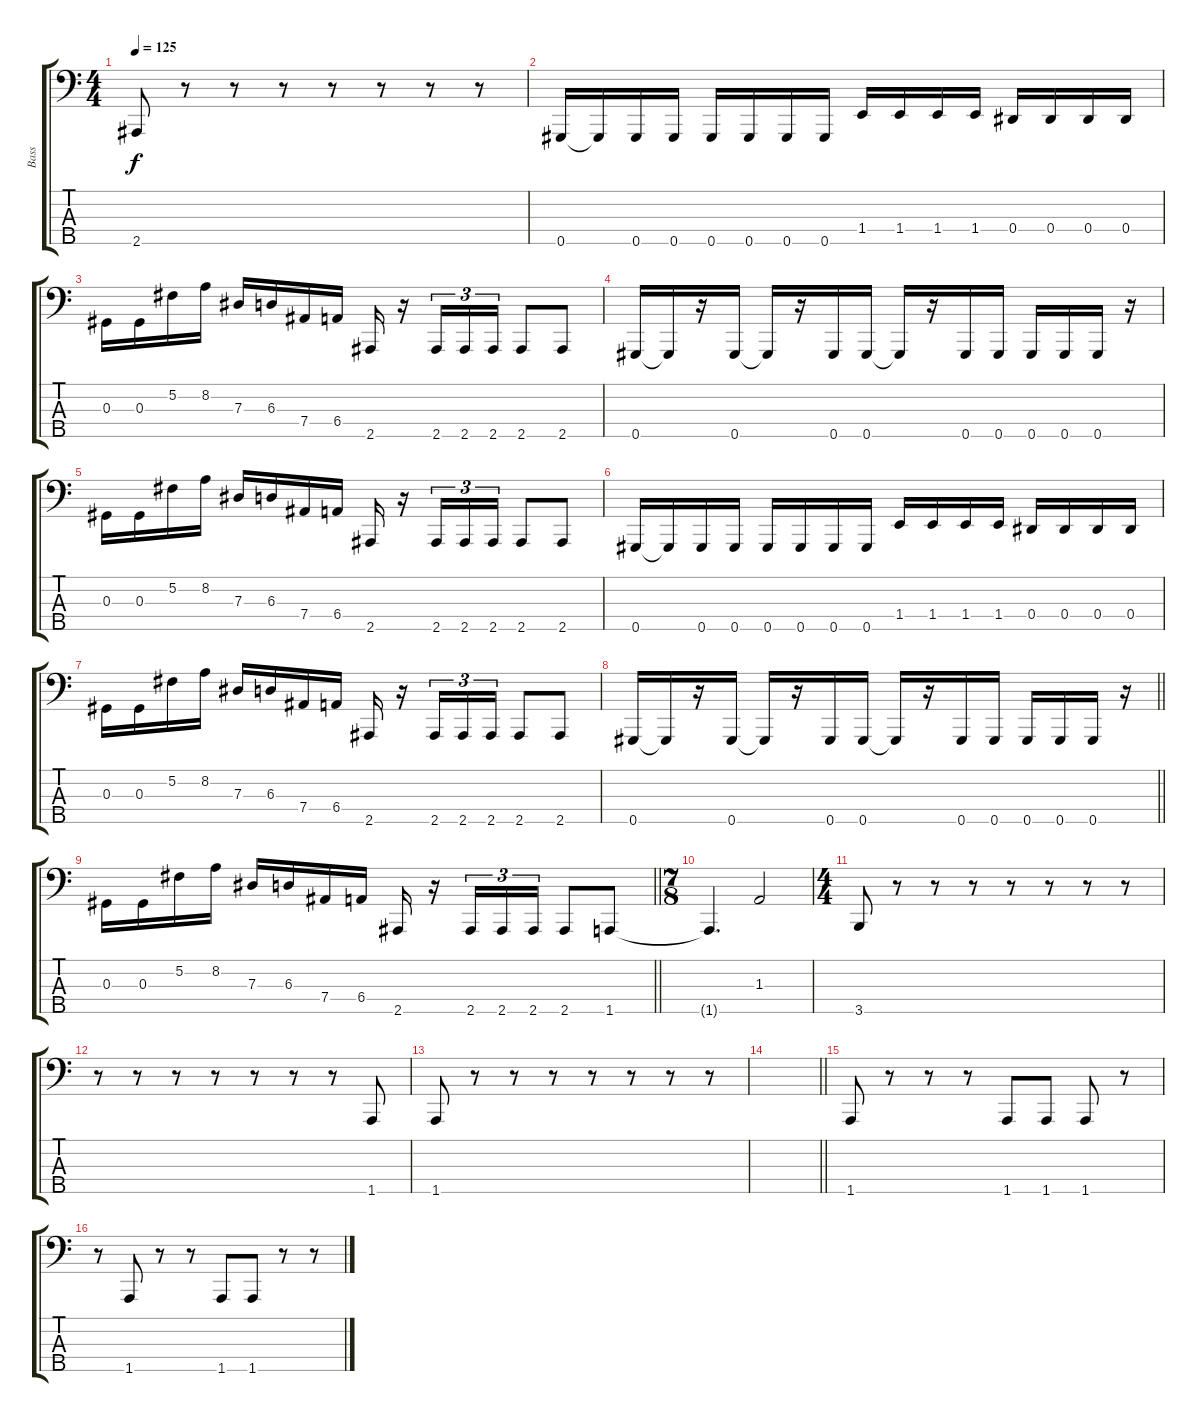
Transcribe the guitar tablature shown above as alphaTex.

\track ("Bass" "Bass") {instrument electricbasspick}
\staff {score tabs}
\tuning (Gb2 Db2 Ab1 Eb1 Ab0) {hide}
\ts (4 4)
\tempo 125
\clef f4
\ks c
2.5.8{dy f} r.8 r.8 r.8 r.8 r.8 r.8 r.8 |
0.5.16 0.5{t}.16 0.5.16 0.5.16 0.5.16 0.5.16 0.5.16 0.5.16 1.4.16 1.4.16 1.4.16 1.4.16 0.4.16 0.4.16 0.4.16 0.4.16 |
0.3.16 0.3.16 5.2.16 8.2.16 7.3.16 6.3.16 7.4.16 6.4.16 2.5.16 r.16 2.5.16{tu (3 2)} 2.5.16{tu (3 2)} 2.5.16{tu (3 2)} 2.5.8 2.5.8 |
0.5.16 0.5{t}.16 r.16 0.5.16 0.5{t}.16 r.16 0.5.16 0.5.16 0.5{t}.16 r.16 0.5.16 0.5.16 0.5.16 0.5.16 0.5.16 r.16 |
0.3.16 0.3.16 5.2.16 8.2.16 7.3.16 6.3.16 7.4.16 6.4.16 2.5.16 r.16 2.5.16{tu (3 2)} 2.5.16{tu (3 2)} 2.5.16{tu (3 2)} 2.5.8 2.5.8 |
0.5.16 0.5{t}.16 0.5.16 0.5.16 0.5.16 0.5.16 0.5.16 0.5.16 1.4.16 1.4.16 1.4.16 1.4.16 0.4.16 0.4.16 0.4.16 0.4.16 |
0.3.16 0.3.16 5.2.16 8.2.16 7.3.16 6.3.16 7.4.16 6.4.16 2.5.16 r.16 2.5.16{tu (3 2)} 2.5.16{tu (3 2)} 2.5.16{tu (3 2)} 2.5.8 2.5.8 |
\barLineRight lightlight
0.5.16 0.5{t}.16 r.16 0.5.16 0.5{t}.16 r.16 0.5.16 0.5.16 0.5{t}.16 r.16 0.5.16 0.5.16 0.5.16 0.5.16 0.5.16 r.16 |
\section ("" "")
\barLineRight lightlight
0.3.16 0.3.16 5.2.16 8.2.16 7.3.16 6.3.16 7.4.16 6.4.16 2.5.16 r.16 2.5.16{tu (3 2)} 2.5.16{tu (3 2)} 2.5.16{tu (3 2)} 2.5.8 1.5.8 |
\ts (7 8)
\section ("" "")
1.5{t}.4{d} 1.3.2 |
\ts (4 4)
3.5.8 r.8 r.8 r.8 r.8 r.8 r.8 r.8 |
r.8 r.8 r.8 r.8 r.8 r.8 r.8 1.5.8 |
1.5.8 r.8 r.8 r.8 r.8 r.8 r.8 r.8 |
\barLineRight lightlight
|
\section ("" "")
1.5.8 r.8 r.8 r.8 1.5.8 1.5.8 1.5.8 r.8 |
r.8 1.5.8 r.8 r.8 1.5.8 1.5.8 r.8 r.8
